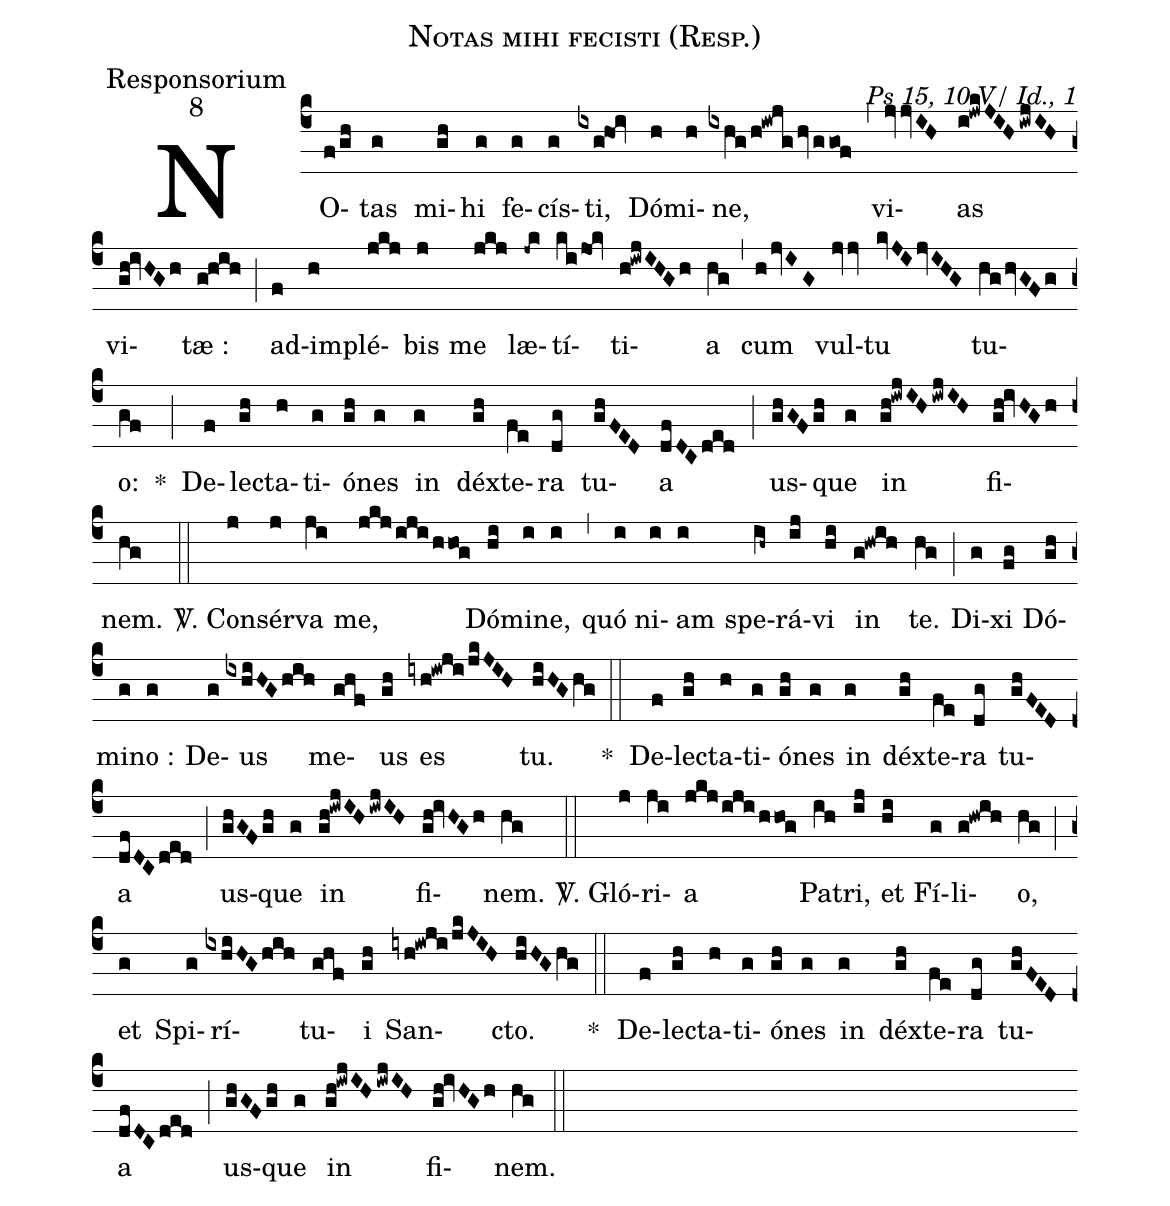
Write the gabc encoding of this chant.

name:Notas mihi fecisti (Resp.);
office-part:Responsorium;
mode:8;
commentary:Ps 15, 10 V/ Id., 1;
%%
(c4)NO(f/gh)tas(g) mi(gh)hi(g) fe(g)cís(g)ti,(ixg!hoi) Dó(h)mi(h)ne,(ixhg/h!iwjg/hv/ggof) (,) vi(jvjvIH)as(i!jwkJIH/iwjIH) vi(gh!ivHGh)tæ :(g!hih) (;) ad(f)im(h)plé(jkj)bis(j) me(jkj) læ(-jk)tí(kijok)ti(h!iwjIHGh)a(hg) (,) cum(h/jvIG) vul(jvjv)tu(kvJIjvIHG) tu(hg/hvGFg)o:(gf) *(;) De(f)lec(gh)ta(h)ti(g)ó(gh)nes(g) in(g) déx(gh)te(fe)ra(dg) tu(ghFED)a(dfDCded) (;) us(ghGFgh)que(g) in(gh!iwjIH/iwjIH) fi(gh!ivHGh)nem.(hg) (::)

<sp>V/</sp>. Con(j)sér(j)va(ji) me,(jkj/iji/hhog) Dó(hi)mi(i)ne,(i) (,) quó (i)ni(i)am(i) spe(ih~)rá(ij)vi(hi) in(g!hwih) te.(hg) (;) Di(g)xi(fg) Dó(gh)mi(g)no :(g) De(g)us(ixhiHG/hih) me(ghf)us(gh) es(iyh!iwji/jkJIH) tu.(hiHGhg) (::)
*() De(f)lec(gh)ta(h)ti(g)ó(gh)nes(g) in(g) déx(gh)te(fe)ra(dg) tu(ghFED)a(dfDCded) (;) us(ghGFgh)que(g) in(gh!iwjIH/iwjIH) fi(gh!ivHGh)nem.(hg) (::)

<sp>V/</sp>. Gló(j)ri(ji)a(jkj/iji/hhog) Pa(ih)tri,(ij) et(hi) Fí(g)li(g!hwih)o,(hg) (;) et(g) Spi(g)rí(ixhiHG/hih)tu(ghf)i(gh) San(iyh!iwji/jkJIH)cto.(hiHGhg) (::)
*() De(f)lec(gh)ta(h)ti(g)ó(gh)nes(g) in(g) déx(gh)te(fe)ra(dg) tu(ghFED)a(dfDCded) (;) us(ghGFgh)que(g) in(gh!iwjIH/iwjIH) fi(gh!ivHGh)nem.(hg) (::)
